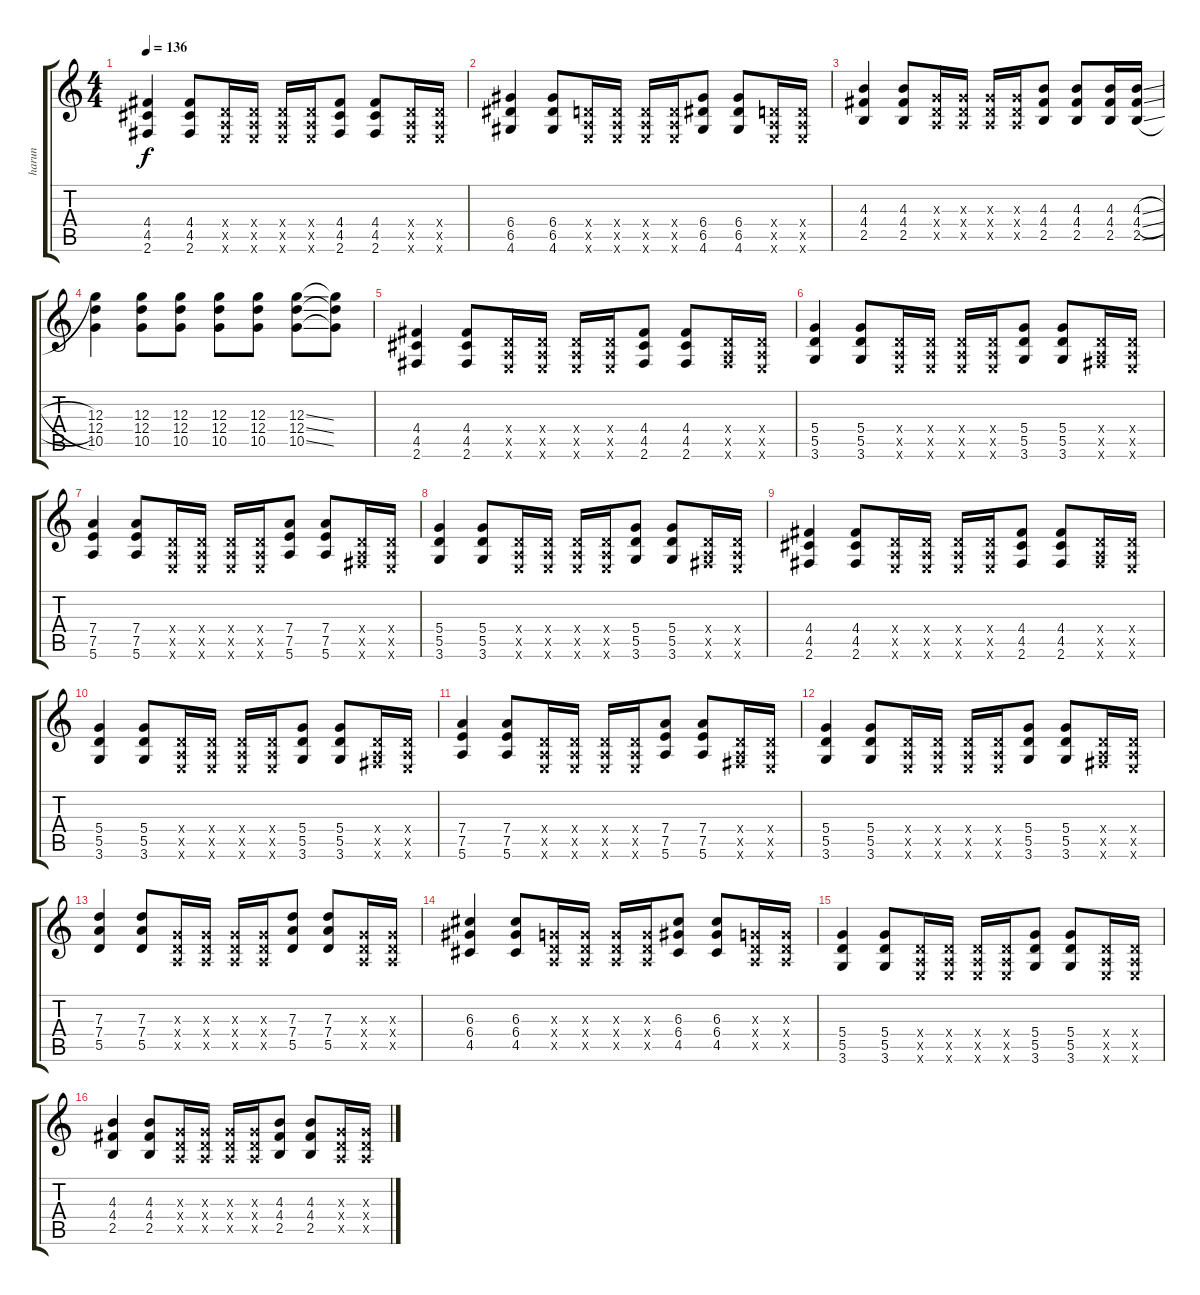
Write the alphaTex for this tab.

\track ("harun" "harun") {instrument electricguitarclean}
\staff {score tabs}
\tuning (E4 B3 G3 D3 A2 E2) {hide}
\ts (4 4)
\tempo 136
\clef g2
\ks c
(4.4 4.5 2.6).4{dy f} (4.4 4.5 2.6).8 (0.4{x} 0.5{x} 0.6{x}).16 (0.4{x} 0.5{x} 0.6{x}).16 (0.4{x} 0.5{x} 0.6{x}).16 (0.4{x} 0.5{x} 0.6{x}).16 (4.4 4.5 2.6).8 (4.4 4.5 2.6).8 (0.4{x} 0.5{x} 0.6{x}).16 (0.4{x} 0.5{x} 0.6{x}).16 |
(6.4 6.5 4.6).4 (6.4 6.5 4.6).8 (0.4{x} 0.5{x} 0.6{x}).16 (0.4{x} 0.5{x} 0.6{x}).16 (0.4{x} 0.5{x} 0.6{x}).16 (0.4{x} 0.5{x} 0.6{x}).16 (6.4 6.5 4.6).8 (6.4 6.5 4.6).8 (0.4{x} 0.5{x} 0.6{x}).16 (0.4{x} 0.5{x} 0.6{x}).16 |
(4.3 4.4 2.5).4 (4.3 4.4 2.5).8 (0.3{x} 0.4{x} 0.5{x}).16 (0.3{x} 0.4{x} 0.5{x}).16 (0.3{x} 0.4{x} 0.5{x}).16 (0.3{x} 0.4{x} 0.5{x}).16 (4.3 4.4 2.5).8 (4.3 4.4 2.5).8 (4.3 4.4 2.5).16 (4.3{sl} 4.4{sl} 2.5{sl}).16 |
(12.3 12.4 10.5).4 (12.3 12.4 10.5).8 (12.3 12.4 10.5).8 (12.3 12.4 10.5).8 (12.3 12.4 10.5).8 (12.3{ss} 12.4{ss} 10.5{ss}).8 (12.3{t} 12.4{t} 10.5{t}).8 |
(4.4 4.5 2.6).4{instrument electricguitarclean} (4.4 4.5 2.6).8 (0.4{x} 0.5{x} 0.6{x}).16 (0.4{x} 0.5{x} 0.6{x}).16 (0.4{x} 0.5{x} 0.6{x}).16 (0.4{x} 0.5{x} 0.6{x}).16 (4.4 4.5 2.6).8 (4.4 4.5 2.6).8 (0.4{x} 0.5{x} 2.6{x}).16 (0.4{x} 0.5{x} 0.6{x}).16 |
(5.4 5.5 3.6).4{instrument electricguitarclean} (5.4 5.5 3.6).8 (0.4{x} 0.5{x} 0.6{x}).16 (0.4{x} 0.5{x} 0.6{x}).16 (0.4{x} 0.5{x} 0.6{x}).16 (0.4{x} 0.5{x} 0.6{x}).16 (5.4 5.5 3.6).8 (5.4 5.5 3.6).8 (0.4{x} 0.5{x} 2.6{x}).16 (0.4{x} 0.5{x} 0.6{x}).16 |
(7.4 7.5 5.6).4{instrument electricguitarclean} (7.4 7.5 5.6).8 (0.4{x} 0.5{x} 0.6{x}).16 (0.4{x} 0.5{x} 0.6{x}).16 (0.4{x} 0.5{x} 0.6{x}).16 (0.4{x} 0.5{x} 0.6{x}).16 (7.4 7.5 5.6).8 (7.4 7.5 5.6).8 (0.4{x} 0.5{x} 2.6{x}).16 (0.4{x} 0.5{x} 0.6{x}).16 |
(5.4 5.5 3.6).4{instrument electricguitarclean} (5.4 5.5 3.6).8 (0.4{x} 0.5{x} 0.6{x}).16 (0.4{x} 0.5{x} 0.6{x}).16 (0.4{x} 0.5{x} 0.6{x}).16 (0.4{x} 0.5{x} 0.6{x}).16 (5.4 5.5 3.6).8 (5.4 5.5 3.6).8 (0.4{x} 0.5{x} 2.6{x}).16 (0.4{x} 0.5{x} 0.6{x}).16 |
(4.4 4.5 2.6).4{instrument electricguitarclean} (4.4 4.5 2.6).8 (0.4{x} 0.5{x} 0.6{x}).16 (0.4{x} 0.5{x} 0.6{x}).16 (0.4{x} 0.5{x} 0.6{x}).16 (0.4{x} 0.5{x} 0.6{x}).16 (4.4 4.5 2.6).8 (4.4 4.5 2.6).8 (0.4{x} 0.5{x} 2.6{x}).16 (0.4{x} 0.5{x} 0.6{x}).16 |
(5.4 5.5 3.6).4{instrument electricguitarclean} (5.4 5.5 3.6).8 (0.4{x} 0.5{x} 0.6{x}).16 (0.4{x} 0.5{x} 0.6{x}).16 (0.4{x} 0.5{x} 0.6{x}).16 (0.4{x} 0.5{x} 0.6{x}).16 (5.4 5.5 3.6).8 (5.4 5.5 3.6).8 (0.4{x} 0.5{x} 2.6{x}).16 (0.4{x} 0.5{x} 0.6{x}).16 |
(7.4 7.5 5.6).4{instrument electricguitarclean} (7.4 7.5 5.6).8 (0.4{x} 0.5{x} 0.6{x}).16 (0.4{x} 0.5{x} 0.6{x}).16 (0.4{x} 0.5{x} 0.6{x}).16 (0.4{x} 0.5{x} 0.6{x}).16 (7.4 7.5 5.6).8 (7.4 7.5 5.6).8 (0.4{x} 0.5{x} 2.6{x}).16 (0.4{x} 0.5{x} 0.6{x}).16 |
(5.4 5.5 3.6).4{instrument electricguitarclean} (5.4 5.5 3.6).8 (0.4{x} 0.5{x} 0.6{x}).16 (0.4{x} 0.5{x} 0.6{x}).16 (0.4{x} 0.5{x} 0.6{x}).16 (0.4{x} 0.5{x} 0.6{x}).16 (5.4 5.5 3.6).8 (5.4 5.5 3.6).8 (0.4{x} 0.5{x} 2.6{x}).16 (0.4{x} 0.5{x} 0.6{x}).16 |
(7.3 7.4 5.5).4{instrument overdrivenguitar} (7.3 7.4 5.5).8 (0.3{x} 0.4{x} 0.5{x}).16 (0.3{x} 0.4{x} 0.5{x}).16 (0.3{x} 0.4{x} 0.5{x}).16 (0.3{x} 0.4{x} 0.5{x}).16 (7.3 7.4 5.5).8 (7.3 7.4 5.5).8 (0.3{x} 0.4{x} 0.5{x}).16 (0.3{x} 0.4{x} 0.5{x}).16 |
(6.3 6.4 4.5).4 (6.3 6.4 4.5).8 (0.3{x} 0.4{x} 0.5{x}).16 (0.3{x} 0.4{x} 0.5{x}).16 (0.3{x} 0.4{x} 0.5{x}).16 (0.3{x} 0.4{x} 0.5{x}).16 (6.3 6.4 4.5).8 (6.3 6.4 4.5).8 (0.3{x} 0.4{x} 0.5{x}).16 (0.3{x} 0.4{x} 0.5{x}).16 |
(5.4 5.5 3.6).4 (5.4 5.5 3.6).8 (0.4{x} 0.5{x} 0.6{x}).16 (0.4{x} 0.5{x} 0.6{x}).16 (0.4{x} 0.5{x} 0.6{x}).16 (0.4{x} 0.5{x} 0.6{x}).16 (5.4 5.5 3.6).8 (5.4 5.5 3.6).8 (0.4{x} 0.5{x} 0.6{x}).16 (0.4{x} 0.5{x} 0.6{x}).16 |
(4.3 4.4 2.5).4 (4.3 4.4 2.5).8 (0.3{x} 0.4{x} 0.5{x}).16 (0.3{x} 0.4{x} 0.5{x}).16 (0.3{x} 0.4{x} 0.5{x}).16 (0.3{x} 0.4{x} 0.5{x}).16 (4.3 4.4 2.5).8 (4.3 4.4 2.5).8 (0.3{x} 0.4{x} 0.5{x}).16 (0.3{x} 0.4{x} 0.5{x}).16
